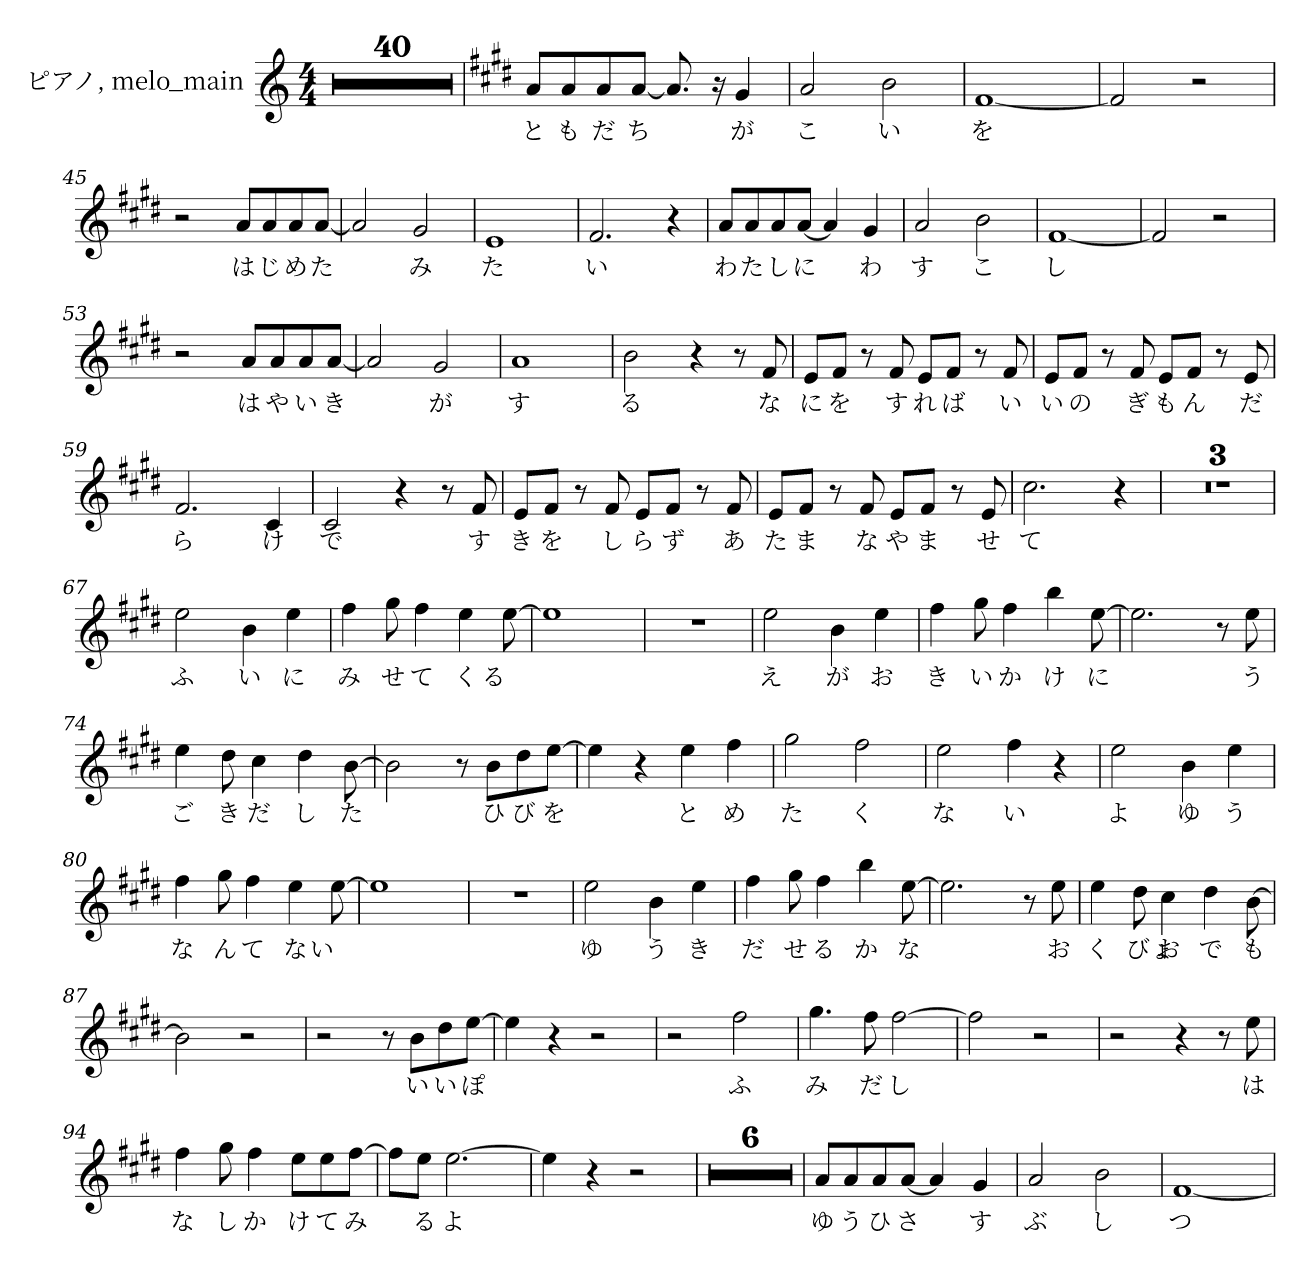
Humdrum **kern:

**kern	**text
*part1	*part1
*staff1	*staff1
*I"ピアノ, melo_main	*
*clefG2	*
*k[]	*
*M4/4	*
=1	=1
1r	.
=2	=2
1r	.
=3	=3
1r	.
=4	=4
1r	.
=5	=5
1r	.
=6	=6
1r	.
=7	=7
1r	.
=8	=8
1r	.
=9	=9
1r	.
=10	=10
1r	.
=11	=11
1r	.
!!LO:LB:g=z
=12	=12
1r	.
=13	=13
1r	.
=14	=14
1r	.
=15	=15
1r	.
=16	=16
1r	.
=17	=17
1r	.
=18	=18
1r	.
=19	=19
1r	.
=20	=20
1r	.
=21	=21
1r	.
=22	=22
1r	.
=23	=23
1r	.
!!LO:LB:g=z
=24	=24
1r	.
=25	=25
1r	.
=26	=26
1r	.
=27	=27
1r	.
=28	=28
1r	.
=29	=29
1r	.
=30	=30
1r	.
=31	=31
1r	.
=32	=32
1r	.
=33	=33
1r	.
=34	=34
1r	.
=35	=35
1r	.
!!LO:LB:g=z
=36	=36
1r	.
=37	=37
1r	.
=38	=38
1r	.
=39	=39
1r	.
=40	=40
1r	.
=41	=41
*k[f#c#g#d#]	*
*MM190	*
8a/L	と
8a/	も
8a/	だ
[8a/J	ち
8.a/]	.
16r	.
4g#/	が
=42	=42
2a/	こ
2b\	い
=43	=43
[1f#	を
!!LO:LB:g=z
=44	=44
2f#/]	.
2r	.
=45	=45
2r	.
8a/L	は
8a/	じ
8a/	め
[8a/J	た
=46	=46
2a/]	.
2g#/	み
=47	=47
1e	た
=48	=48
2.f#/	い
4r	.
=49	=49
8a/L	わ
8a/	た
8a/	し
[8a/J	に
4a/]	.
4g#/	わ
=50	=50
2a/	す
2b\	こ
!!LO:LB:g=z
=51	=51
[1f#	し
=52	=52
2f#/]	.
2r	.
=53	=53
2r	.
8a/L	は
8a/	や
8a/	い
[8a/J	き
=54	=54
2a/]	.
2g#/	が
=55	=55
1a	す
=56	=56
2b\	る
4r	.
8r	.
8f#/	な
=57	=57
8e/L	に
8f#/J	を
8r	.
8f#/	す
8e/L	れ
8f#/J	ば
8r	.
8f#/	い
!!LO:LB:g=z
=58	=58
8e/L	い
8f#/J	の
8r	.
8f#/	ぎ
8e/L	も
8f#/J	ん
8r	.
8e/	だ
=59	=59
2.f#/	ら
4c#/	け
=60	=60
2c#/	で
4r	.
8r	.
8f#/	す
=61	=61
8e/L	き
8f#/J	を
8r	.
8f#/	し
8e/L	ら
8f#/J	ず
8r	.
8f#/	あ
=62	=62
8e/L	た
8f#/J	ま
8r	.
8f#/	な
8e/L	や
8f#/J	ま
8r	.
8e/	せ
!!LO:LB:g=z
=63	=63
2.cc#\	て
4r	.
=64	=64
1r	.
=65	=65
1r	.
=66	=66
1r	.
=67	=67
2ee\	ふ
4b\	い
4ee\	に
=68	=68
4ff#\	み
8gg#\	せ
4ff#\	て
4ee\	く
[8ee\	る
=69	=69
1ee]	.
=70	=70
1r	.
!!LO:LB:g=z
=71	=71
2ee\	え
4b\	が
4ee\	お
=72	=72
4ff#\	き
8gg#\	い
4ff#\	か
4bb\	け
[8ee\	に
=73	=73
2.ee\]	.
8r	.
8ee\	う
=74	=74
4ee\	ご
8dd#\	き
4cc#\	だ
4dd#\	し
[8b\	た
=75	=75
2b\]	.
8r	.
8b\L	ひ
8dd#\	び
[8ee\J	を
=76	=76
4ee\]	.
4r	.
4ee\	と
4ff#\	め
!!LO:LB:g=z
=77	=77
2gg#\	た
2ff#\	く
=78	=78
2ee\	な
4ff#\	い
4r	.
=79	=79
2ee\	よ
4b\	ゆ
4ee\	う
=80	=80
4ff#\	な
8gg#\	ん
4ff#\	て
4ee\	な
[8ee\	い
=81	=81
1ee]	.
=82	=82
1r	.
=83	=83
2ee\	ゆ
4b\	う
4ee\	き
!!LO:LB:g=z
=84	=84
4ff#\	だ
8gg#\	せ
4ff#\	る
4bb\	か
[8ee\	な
=85	=85
2.ee\]	.
8r	.
8ee\	お
=86	=86
4ee\	く
8dd#\	びょ
4cc#\	お
4dd#\	で
[8b\	も
=87	=87
2b\]	.
2r	.
=88	=88
2r	.
8r	.
8b\L	い
8dd#\	い
[8ee\J	ぽ
=89	=89
4ee\]	.
4r	.
2r	.
!!LO:PB:g=z
=90	=90
2r	.
2ff#\	ふ
=91	=91
4.gg#\	み
8ff#\	だ
[2ff#\	し
=92	=92
2ff#\]	.
2r	.
=93	=93
2r	.
4r	.
8r	.
8ee\	は
=94	=94
4ff#\	な
8gg#\	し
4ff#\	か
8ee\L	け
8ee\	て
[8ff#\J	み
=95	=95
8ff#\L]	.
8ee\J	る
[2.ee\	よ
=96	=96
4ee\]	.
4r	.
2r	.
!!LO:LB:g=z
=97	=97
1r	.
=98	=98
1r	.
=99	=99
1r	.
=100	=100
1r	.
=101	=101
1r	.
=102	=102
1r	.
=103	=103
8a/L	ゆ
8a/	う
8a/	ひ
[8a/J	さ
4a/]	.
4g#/	す
=104	=104
2a/	ぶ
2b\	し
=105	=105
[1f#	つ
=	=
*-	*-
